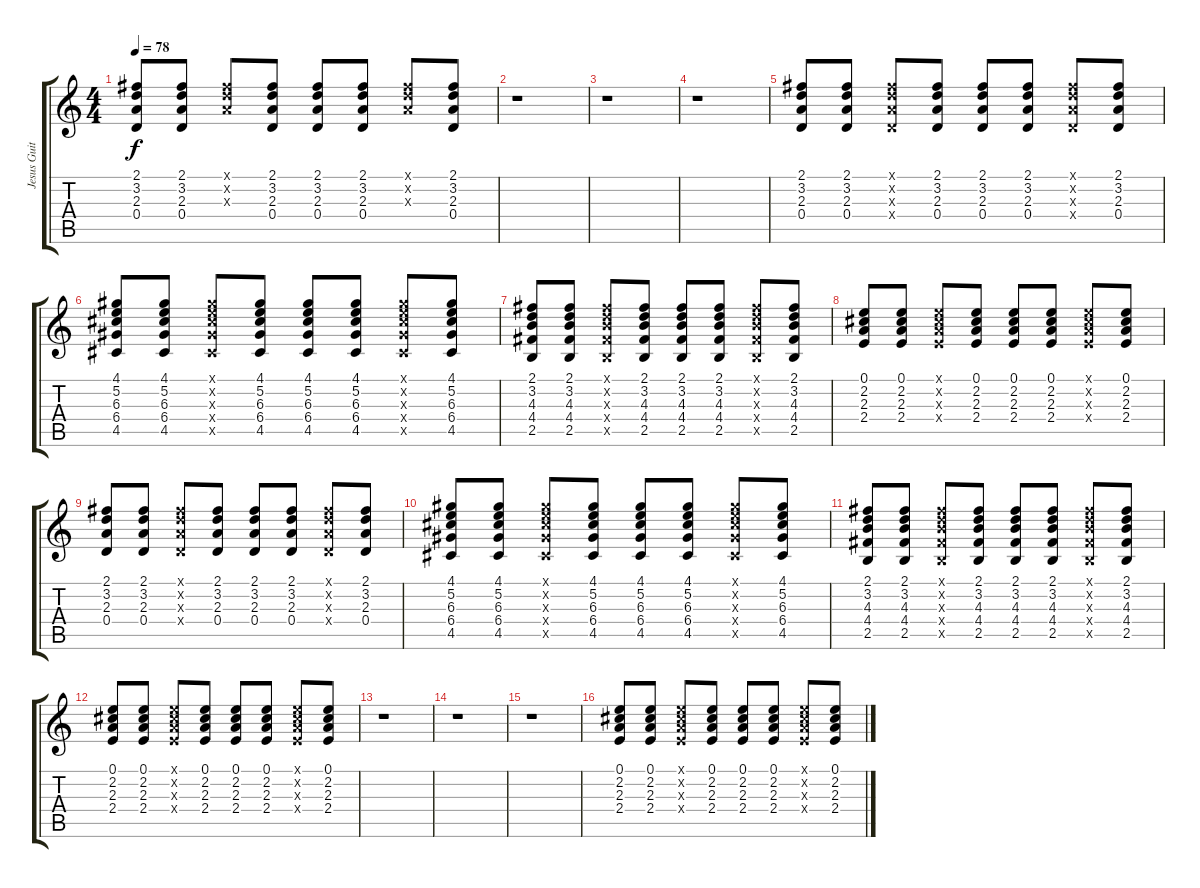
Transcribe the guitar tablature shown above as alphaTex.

\track ("Jesus Guitar" "Jesus Guit") {instrument electricguitarjazz}
\staff {score tabs}
\tuning (E4 B3 G3 D3 A2 E2) {hide}
\ts (4 4)
\tempo 78
\clef g2
\ks c
(2.1 3.2 2.3 0.4).8{dy f} (2.1 3.2 2.3 0.4).8 (2.1{x} 3.2{x} 2.3{x}).8 (2.1 3.2 2.3 0.4).8 (2.1 3.2 2.3 0.4).8 (2.1 3.2 2.3 0.4).8 (2.1{x} 3.2{x} 2.3{x}).8 (2.1 3.2 2.3 0.4).8 |
r.1 |
r.1 |
r.1 |
(2.1 3.2 2.3 0.4).8 (2.1 3.2 2.3 0.4).8 (2.1{x} 3.2{x} 2.3{x} 0.4{x}).8 (2.1 3.2 2.3 0.4).8 (2.1 3.2 2.3 0.4).8 (2.1 3.2 2.3 0.4).8 (2.1{x} 3.2{x} 2.3{x} 0.4{x}).8 (2.1 3.2 2.3 0.4).8 |
(4.1 5.2 6.3 6.4 4.5).8 (4.1 5.2 6.3 6.4 4.5).8 (4.1{x} 5.2{x} 6.3{x} 6.4{x} 4.5{x}).8 (4.1 5.2 6.3 6.4 4.5).8 (4.1 5.2 6.3 6.4 4.5).8 (4.1 5.2 6.3 6.4 4.5).8 (4.1{x} 5.2{x} 6.3{x} 6.4{x} 4.5{x}).8 (4.1 5.2 6.3 6.4 4.5).8 |
(2.1 3.2 4.3 4.4 2.5).8 (2.1 3.2 4.3 4.4 2.5).8 (2.1{x} 3.2{x} 4.3{x} 4.4{x} 2.5{x}).8 (2.1 3.2 4.3 4.4 2.5).8 (2.1 3.2 4.3 4.4 2.5).8 (2.1 3.2 4.3 4.4 2.5).8 (2.1{x} 3.2{x} 4.3{x} 4.4{x} 2.5{x}).8 (2.1 3.2 4.3 4.4 2.5).8 |
(0.1 2.2 2.3 2.4).8 (0.1 2.2 2.3 2.4).8 (0.1{x} 2.2{x} 2.3{x} 2.4{x}).8 (0.1 2.2 2.3 2.4).8 (0.1 2.2 2.3 2.4).8 (0.1 2.2 2.3 2.4).8 (0.1{x} 2.2{x} 2.3{x} 2.4{x}).8 (0.1 2.2 2.3 2.4).8 |
(2.1 3.2 2.3 0.4).8 (2.1 3.2 2.3 0.4).8 (2.1{x} 3.2{x} 2.3{x} 0.4{x}).8 (2.1 3.2 2.3 0.4).8 (2.1 3.2 2.3 0.4).8 (2.1 3.2 2.3 0.4).8 (2.1{x} 3.2{x} 2.3{x} 0.4{x}).8 (2.1 3.2 2.3 0.4).8 |
(4.1 5.2 6.3 6.4 4.5).8 (4.1 5.2 6.3 6.4 4.5).8 (4.1{x} 5.2{x} 6.3{x} 6.4{x} 4.5{x}).8 (4.1 5.2 6.3 6.4 4.5).8 (4.1 5.2 6.3 6.4 4.5).8 (4.1 5.2 6.3 6.4 4.5).8 (4.1{x} 5.2{x} 6.3{x} 6.4{x} 4.5{x}).8 (4.1 5.2 6.3 6.4 4.5).8 |
(2.1 3.2 4.3 4.4 2.5).8 (2.1 3.2 4.3 4.4 2.5).8 (2.1{x} 3.2{x} 4.3{x} 4.4{x} 2.5{x}).8 (2.1 3.2 4.3 4.4 2.5).8 (2.1 3.2 4.3 4.4 2.5).8 (2.1 3.2 4.3 4.4 2.5).8 (2.1{x} 3.2{x} 4.3{x} 4.4{x} 2.5{x}).8 (2.1 3.2 4.3 4.4 2.5).8 |
(0.1 2.2 2.3 2.4).8 (0.1 2.2 2.3 2.4).8 (0.1{x} 2.2{x} 2.3{x} 2.4{x}).8 (0.1 2.2 2.3 2.4).8 (0.1 2.2 2.3 2.4).8 (0.1 2.2 2.3 2.4).8 (0.1{x} 2.2{x} 2.3{x} 2.4{x}).8 (0.1 2.2 2.3 2.4).8 |
r.1 |
r.1 |
r.1 |
(0.1 2.2 2.3 2.4).8 (0.1 2.2 2.3 2.4).8 (0.1{x} 2.2{x} 2.3{x} 2.4{x}).8 (0.1 2.2 2.3 2.4).8 (0.1 2.2 2.3 2.4).8 (0.1 2.2 2.3 2.4).8 (0.1{x} 2.2{x} 2.3{x} 2.4{x}).8 (0.1 2.2 2.3 2.4).8
